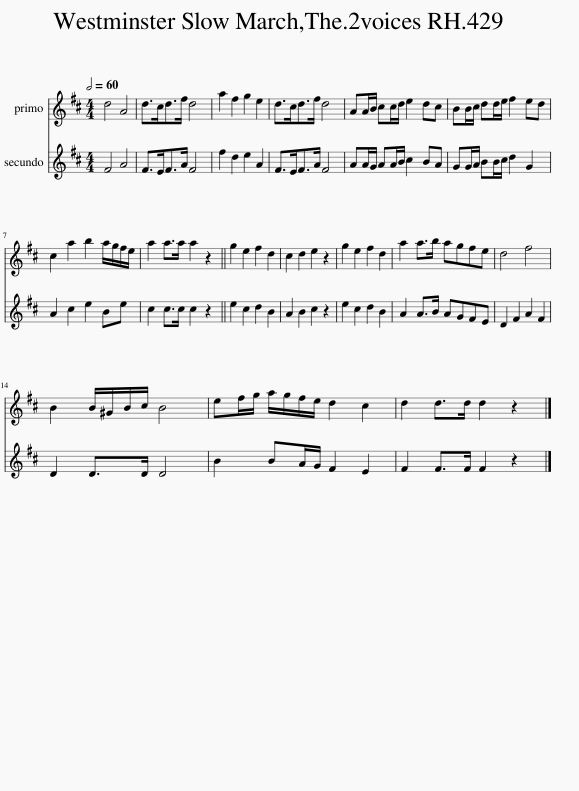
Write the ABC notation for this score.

X:1
%%score 1 2
L:1/8
Q:1/2=60
M:4/4
I:linebreak $
K:D
V:1 treble
V:2 treble
V:1
 d4 A4 | d>cd>f d4 | a2 f2 g2 e2 | d>cd>f d4 | AA/B/ cc/d/ e2 dc | %5
 BB/c/ dd/e/ f2 ed |$ c2 a2 b2 a/g/f/e/ | a2 a>a a2 z2 || g2 e2 f2 d2 | c2 d2 e2 z2 | %10
 g2 e2 f2 d2 | a2 a>b agfe | d4 f4 |$ B2 B/^G/B/c/ B4 | ef/g/ a/g/f/e/ d2 c2 | %15
 d2 d>d d2 z2 |] %16
V:2
 F4 A4 | F>EF>A F4 | f2 d2 e2 A2 | F>EF>A F4 | AA/G/ AA/B/ c2 BA | %5
 GG/A/ BB/c/ d2 G2 |$ A2 c2 e2 Be | c2 c>c c2 z2 || e2 c2 d2 B2 | A2 B2 c2 z2 | %10
 e2 c2 d2 B2 | A2 A>B AGFE | D2 F2 A2 F2 |$ D2 D>D D4 | B2 BA/G/ F2 E2 | %15
 F2 F>F F2 z2 |] %16
